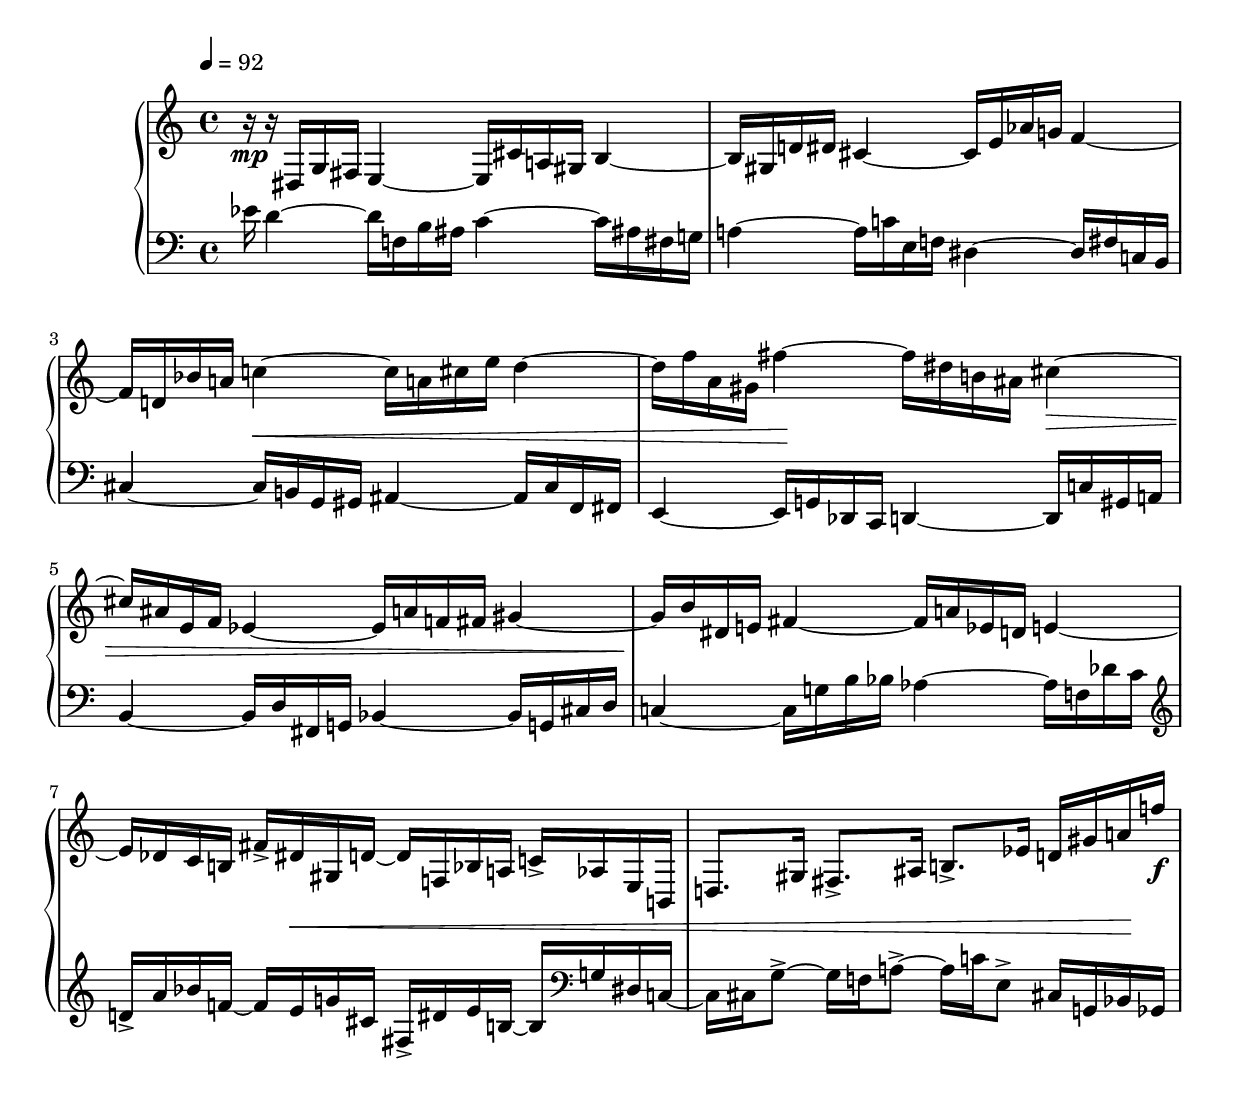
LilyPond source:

\version "2.8.8"
upper = \relative {
	\clef treble
	#(set-accidental-style 'piano)
	\override Staff.TimeSignature #'style = #'()
	\time 4/4
	\override Score.MetronomeMark #'padding = #3
	\tempo 4=92
	% c0
	r16\mp \bar "|:"
	% c1
	r16 dis g fis e4 ~ e16 cis' a gis b 4 ~
	% c2
	b 16 gis d' dis cis 4 ~ cis16 e aes g f4 ~
	% c3
	f16 d bes' a  c4\< ~  c16 a cis e  d4 ~
	%c 4
	d16 f a, gis fis'4\! ~ fis16 dis b ais cis4\> ~
	% c5
	cis16 ais e f ees4 ~ ees16 a f fis gis4 ~
	% c6
	gis16\! b dis, e fis 4 ~ fis16 a ees d e4 ~
	% c7
	e16 des c b fis'-> dis\< gis, d' ~ d f, bes a c-> aes e b
	% c8
	d8. gis16 fis8.-> ais16 b8.-> ees16 d gis a\! f'\f
	}

lower = \relative c {
	\clef bass
	\time 4/4
	\tempo 4=92
	% c0
	\partial 16*1 ees'16 \bar "|:"
	% c1
	d4 ~ d16 f, b ais  c4 ~  c16 ais fis g
	% c2 
	a4 ~ a16 c e, f dis4 ~  dis16 fis c b
	% c3
	cis4 ~ cis16 b g gis ais4 ~ ais16 cis f, fis 
	% c4
	e4 ~ e16 g des c  d4 ~ d16 c' gis a 
	% c5
	b4 ~ b16 d fis, g bes 4 ~ bes16 g cis d
	% c6
	c4 ~ c16 g' b bes aes4 ~ aes16 f des'c
	\clef treble
	% c7
	d-> a' bes f ~ f e g cis, fis,-> dis' e b ~ b \clef bass g dis c ~
	% c8
	c cis g'8-> ~ g16 f a8-> ~ a16 c e,8-> cis16 g bes ges

	}

\score {
	\new PianoStaff <<
	\new Staff = "upper" \upper
	\new Staff = "lower" \lower
	>>
	\layout { }
	\midi { }
	}
